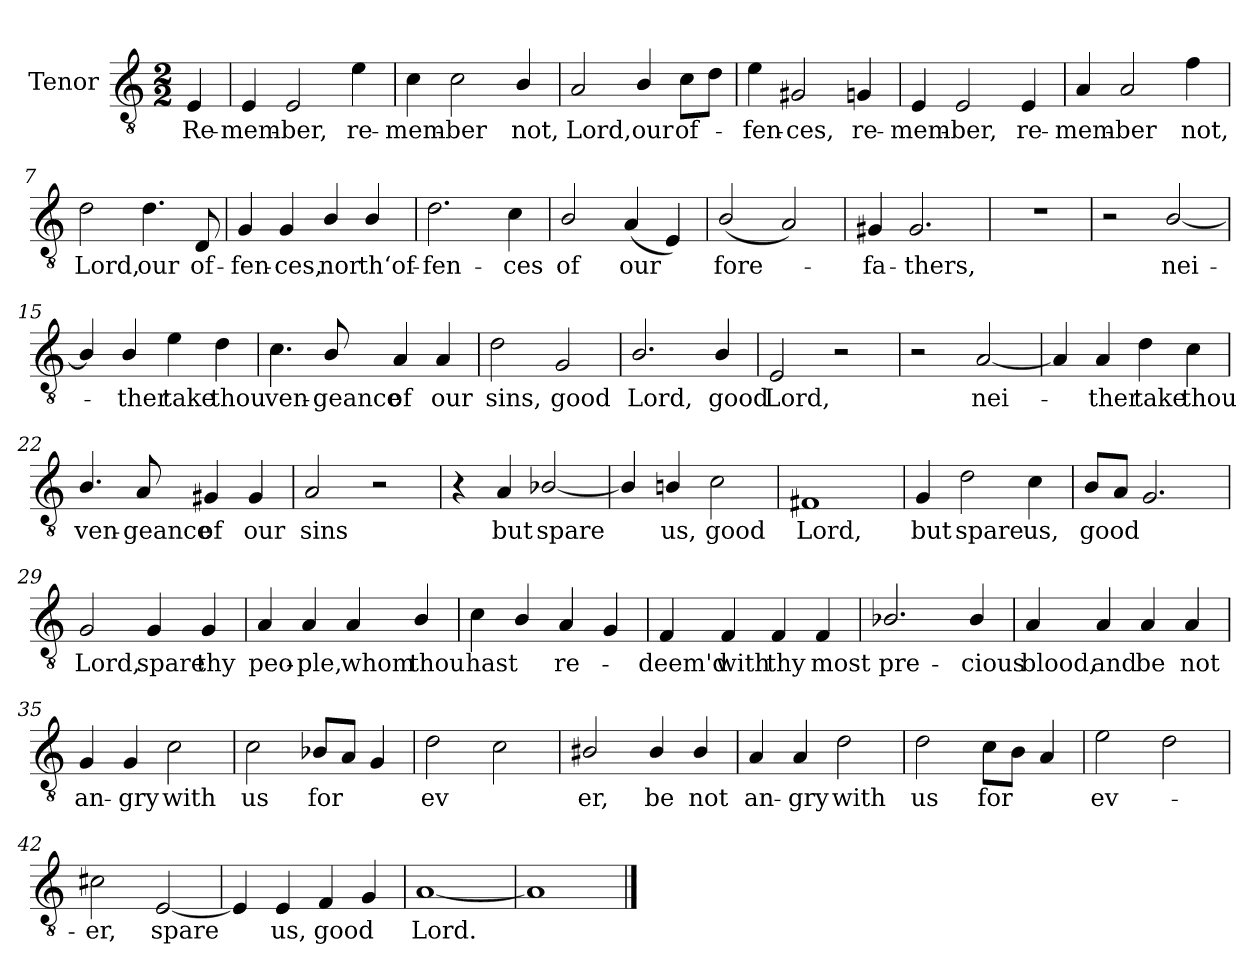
**kern	**text
*part1	*part1
*staff1	*staff1
*I"Tenor	*
*I'T.	*
*clefGv2	*
*k[]	*
*M2/2	*
*MM100	*
=	=
!	!LO:LY:b
4E/	-Re-
=1	=1
!	!LO:LY:b
4E/	-mem-
!	!LO:LY:b
2E/	-ber,
!	!LO:LY:b
4e\	re-
=2	=2
!	!LO:LY:b
4c\	-mem-
!	!LO:LY:b
2c\	-ber
!	!LO:LY:b
4B/	not,
=3	=3
!	!LO:LY:b
2A/	Lord,
!	!LO:LY:b
4B/	our
!	!LO:LY:b
8c\L	of-
8d\J	.
=4	=4
!	!LO:LY:b
4e\	-fen-
!	!LO:LY:b
2G#X/	-ces,
!	!LO:LY:b
4Gn/	re-
=5	=5
!	!LO:LY:b
4E/	-mem-
!	!LO:LY:b
2E/	-ber,
!	!LO:LY:b
4E/	re-
!!LO:LB:g=z
=6	=6
!	!LO:LY:b
4A/	-mem-
!	!LO:LY:b
2A/	-ber
!	!LO:LY:b
4f\	not,
=7	=7
!	!LO:LY:b
2d\	Lord,
!	!LO:LY:b
4.d\	our
!	!LO:LY:b
8D/	of-
=8	=8
!	!LO:LY:b
4G/	-fen-
!	!LO:LY:b
4G/	-ces,
!	!LO:LY:b
4B/	nor
!	!LO:LY:b
4B/	th‘of-
=9	=9
!	!LO:LY:b
2.d\	-fen-
!	!LO:LY:b
4c\	-ces
=10	=10
!	!LO:LY:b
2B/	of
!	!LO:LY:b
(4A/	our
4E/)	.
=11	=11
!	!LO:LY:b
(2B/	fore-
2A/)	.
!!LO:LB:g=z
=12	=12
!	!LO:LY:b
4G#X/	-fa-
!	!LO:LY:b
2.G#/	-thers,
=13	=13
1r	.
=14	=14
2r	.
!	!LO:LY:b
[2B/	nei-
=15	=15
4B/]	.
!	!LO:LY:b
4B/	-ther
!	!LO:LY:b
4e\	take
!	!LO:LY:b
4d\	thou
=16	=16
!	!LO:LY:b
4.c\	ven-
!	!LO:LY:b
8B/	-geance
!	!LO:LY:b
4A/	of
!	!LO:LY:b
4A/	our
=17	=17
!	!LO:LY:b
2d\	sins,
!	!LO:LY:b
2G/	good
!!LO:LB:g=z
=18	=18
!	!LO:LY:b
2.B/	Lord,
!	!LO:LY:b
4B/	good
=19	=19
!	!LO:LY:b
2E/	Lord,
2r	.
=20	=20
2r	.
!	!LO:LY:b
[2A/	nei-
=21	=21
4A/]	.
!	!LO:LY:b
4A/	-ther
!	!LO:LY:b
4d\	take
!	!LO:LY:b
4c\	thou
=22	=22
!	!LO:LY:b
4.B/	ven-
!	!LO:LY:b
8A/	-geance
!	!LO:LY:b
4G#X/	of
!	!LO:LY:b
4G#/	our
=23	=23
!	!LO:LY:b
2A/	sins
2r	.
!!LO:LB:g=z
=24	=24
4r	.
!	!LO:LY:b
4A/	but
!	!LO:LY:b
[2B-X/	spare
=25	=25
4B-/]	.
!	!LO:LY:b
4Bn/	us,
!	!LO:LY:b
2c\	good
=26	=26
!	!LO:LY:b
1F#X	Lord,
=27	=27
!	!LO:LY:b
4G/	but
!	!LO:LY:b
2d\	spare
!	!LO:LY:b
4c\	us,
=28	=28
!	!LO:LY:b
8B/L	good
8A/J	.
2.G/	.
=29	=29
!	!LO:LY:b
2G/	Lord,
!	!LO:LY:b
4G/	spare
!	!LO:LY:b
4G/	thy
!!LO:LB:g=z
=30	=30
!	!LO:LY:b
4A/	peo-
!	!LO:LY:b
4A/	-ple,
!	!LO:LY:b
4A/	whom
!	!LO:LY:b
4B/	thou
=31	=31
!	!LO:LY:b
4c\	hast
4B/	.
!	!LO:LY:b
4A/	re-
4G/	.
=32	=32
!	!LO:LY:b
4F/	-deem'd
!	!LO:LY:b
4F/	with
!	!LO:LY:b
4F/	thy
!	!LO:LY:b
4F/	most
=33	=33
!	!LO:LY:b
2.B-X/	pre-
!	!LO:LY:b
4B-/	-cious
=34	=34
!	!LO:LY:b
4A/	blood,
!	!LO:LY:b
4A/	and
!	!LO:LY:b
4A/	be
!	!LO:LY:b
4A/	not
!!LO:LB:g=z
=35	=35
!	!LO:LY:b
4G/	an-
!	!LO:LY:b
4G/	-gry
!	!LO:LY:b
2c\	with
=36	=36
!	!LO:LY:b
2c\	us
!	!LO:LY:b
8B-X/L	for
8A/J	.
4G/	.
=37	=37
!	!LO:LY:b
2d\	ev
2c\	.
=38	=38
!	!LO:LY:b
2B#X/	-er,
!	!LO:LY:b
4B#/	be
!	!LO:LY:b
4B#/	not
=39	=39
!	!LO:LY:b
4A/	an-
!	!LO:LY:b
4A/	-gry
!	!LO:LY:b
2d\	with
=40	=40
!	!LO:LY:b
2d\	us
!	!LO:LY:b
8c\L	for
8B\J	.
4A/	.
=41	=41
!	!LO:LY:b
2e\	ev-
2d\	.
=42	=42
!	!LO:LY:b
2c#X\	-er,
!	!LO:LY:b
[2E/	spare
!!LO:LB:g=z
=43	=43
4E/]	.
!	!LO:LY:b
4E/	us,
!	!LO:LY:b
4F/	good
4G/	.
=44	=44
!	!LO:LY:b
[1A	Lord.
=45	=45
1A]	.
==	==
*-	*-
